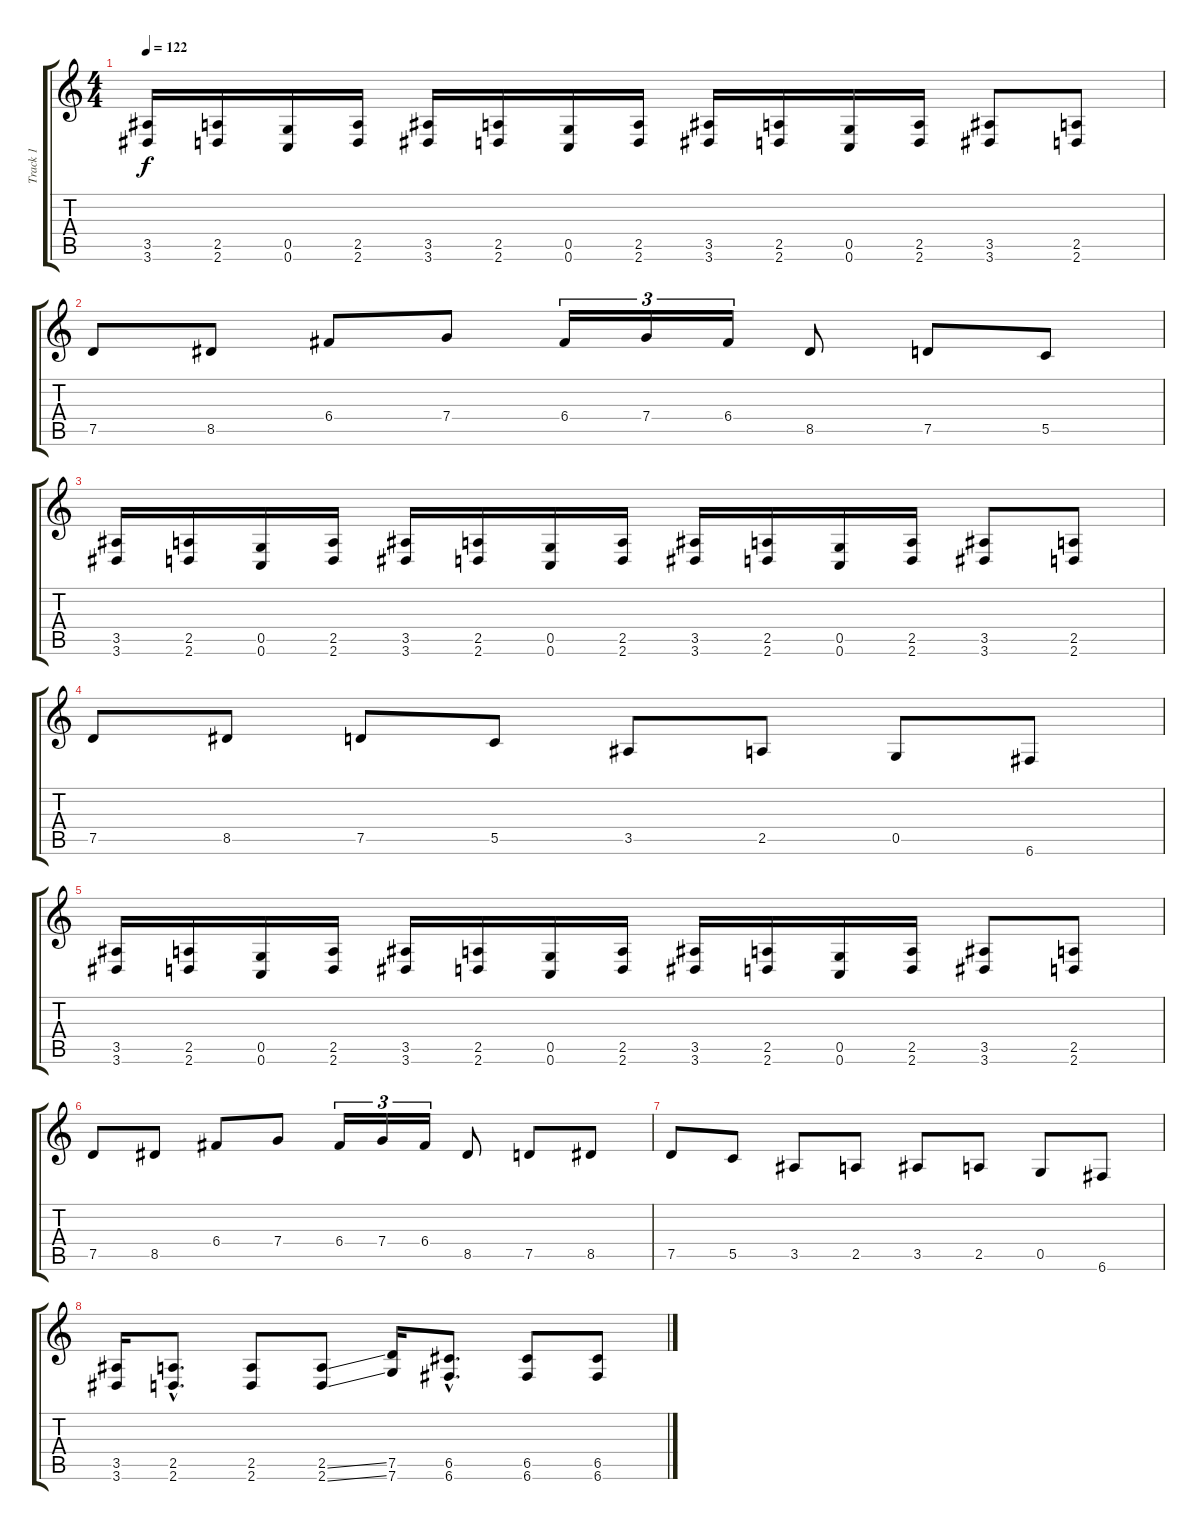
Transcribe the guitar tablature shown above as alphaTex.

\track ("Track 1" "Track 1") {instrument distortionguitar}
\staff {score tabs}
\tuning (D4 A3 F3 C3 G2 C2) {hide}
\ts (4 4)
\tempo 122
\clef g2
\ks c
(3.5 3.6).16{dy f} (2.5 2.6).16 (0.5 0.6).16 (2.5 2.6).16 (3.5 3.6).16 (2.5 2.6).16 (0.5 0.6).16 (2.5 2.6).16 (3.5 3.6).16 (2.5 2.6).16 (0.5 0.6).16 (2.5 2.6).16 (3.5 3.6).8 (2.5 2.6).8 |
7.5.8 8.5.8 6.4.8 7.4.8 6.4.16{tu (3 2)} 7.4.16{tu (3 2)} 6.4.16{tu (3 2)} 8.5.8 7.5.8 5.5.8 |
(3.5 3.6).16 (2.5 2.6).16 (0.5 0.6).16 (2.5 2.6).16 (3.5 3.6).16 (2.5 2.6).16 (0.5 0.6).16 (2.5 2.6).16 (3.5 3.6).16 (2.5 2.6).16 (0.5 0.6).16 (2.5 2.6).16 (3.5 3.6).8 (2.5 2.6).8 |
7.5.8 8.5.8 7.5.8 5.5.8 3.5.8 2.5.8 0.5.8 6.6.8 |
(3.5 3.6).16 (2.5 2.6).16 (0.5 0.6).16 (2.5 2.6).16 (3.5 3.6).16 (2.5 2.6).16 (0.5 0.6).16 (2.5 2.6).16 (3.5 3.6).16 (2.5 2.6).16 (0.5 0.6).16 (2.5 2.6).16 (3.5 3.6).8 (2.5 2.6).8 |
7.5.8 8.5.8 6.4.8 7.4.8 6.4.16{tu (3 2)} 7.4.16{tu (3 2)} 6.4.16{tu (3 2)} 8.5.8 7.5.8 8.5.8 |
7.5.8 5.5.8 3.5.8 2.5.8 3.5.8 2.5.8 0.5.8 6.6.8 |
(3.5 3.6).16 (2.5{hac} 2.6{hac}).8{d} (2.5 2.6).8 (2.5{ss} 2.6{ss}).8 (7.5 7.6).16 (6.5{hac} 6.6{hac}).8{d} (6.5 6.6).8 (6.5{ss} 6.6{ss}).8
